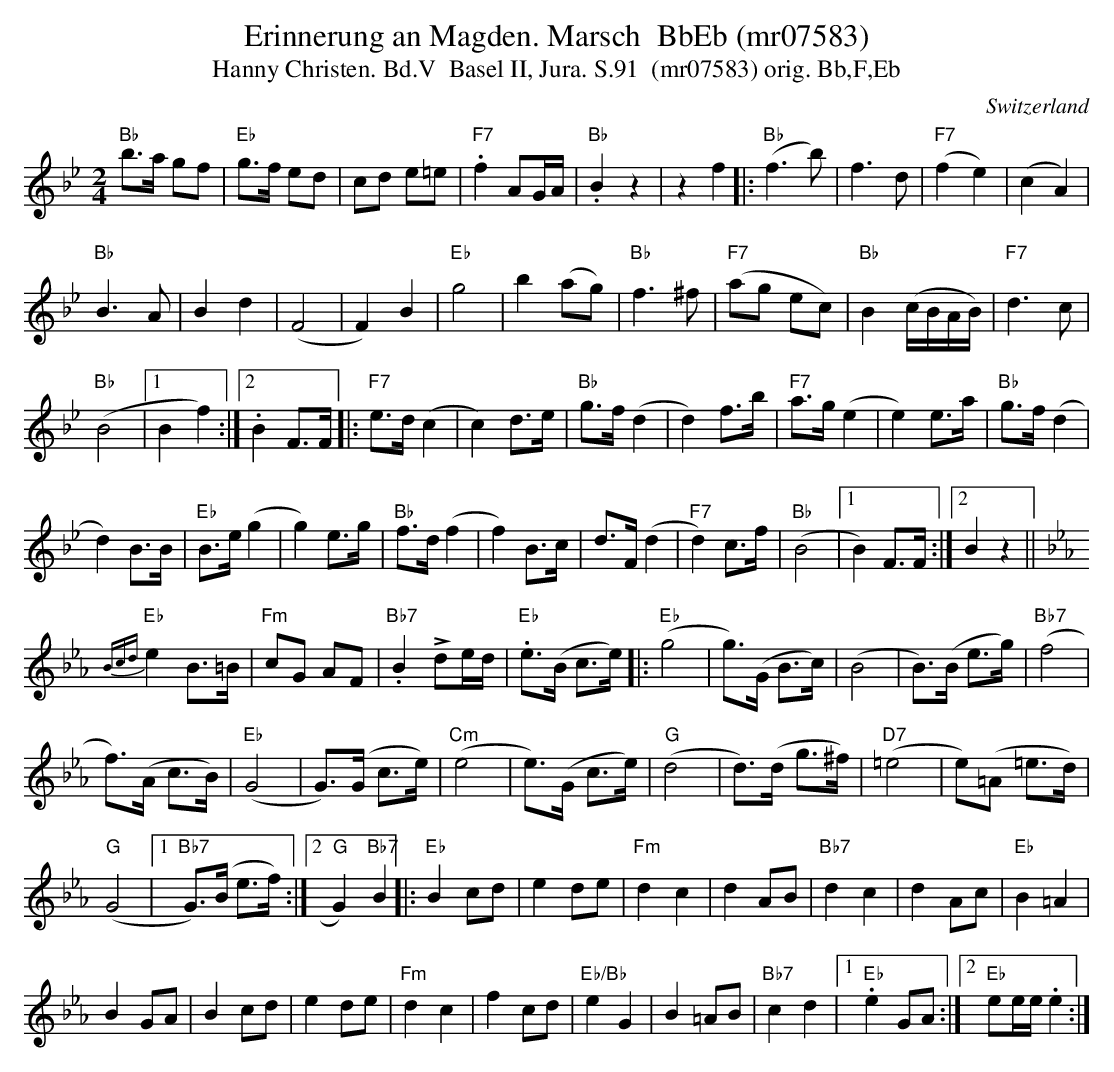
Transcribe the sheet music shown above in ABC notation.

X:1
T: Erinnerung an Magden. Marsch  BbEb (mr07583)
T:Hanny Christen. Bd.V  Basel II, Jura. S.91  (mr07583) orig. Bb,F,Eb
M:2/4
L:1/8
O:Switzerland
K:Bb major
"Bb"b>a gf | "Eb"g>f ed | cd e=e | "F7".f2AG/A/ | "Bb".B2z2 | z2f2 |: "Bb"(f3b) | f3d | ("F7"f2e2) | (c2A2) |
"Bb"B3A | B2d2 | (F4 | F2) B2 | "Eb"g4 | b2(ag) | "Bb"f3^f | ("F7"ag ec) | "Bb"B2 (c/B/A/B/) | "F7"d3c |
("Bb"B4 |1 B2f2) :|2 .B2F>F |: "F7"e>d (c2 | c2)d>e | "Bb"g>f (d2 | d2)f>b | "F7"a>g (e2 | e2) e>a | "Bb"g>f (d2 |
d2)B>B | "Eb"B>e (g2 | g2)e>g | "Bb"f>d(f2 | f2)B>c | d>F (d2 | "F7"d2) c>f | ("Bb"B4 |1 B2)F>F :|2 B2z2 || [K:Eb]
{Bcd}"Eb"e2 B>=B | "Fm"cG AF | "Bb7".B2 !>!de/d/ | "Eb".e>(B c>e) |: ("Eb"g4 | g>)(G B>c) | (B4 | B>)(B e>g)  | ("Bb7"f4 |
f>)(A c>B) | ("Eb"G4 | G>)(G c>e) | ("Cm"e4 | e>)(G c>e) | ("G"d4 | d>)(d g>^f) | ("D7"=e4 | e)(=A =e>d) |
("G"G4 |1 "Bb7"G>)(B e>f) :|2 "G"G2)"Bb7"B2 |: "Eb"B2 cd | e2de | "Fm"d2c2 | d2AB |"Bb7" d2c2 | d2Ac | "Eb"B2=A2 |
B2GA | B2cd | e2de | "Fm"d2c2 | f2cd | "Eb/Bb"e2G2 | B2=AB | "Bb7"c2d2 |1 "Eb".e2GA :|2 "Eb"ee/e/ .e2 :|
